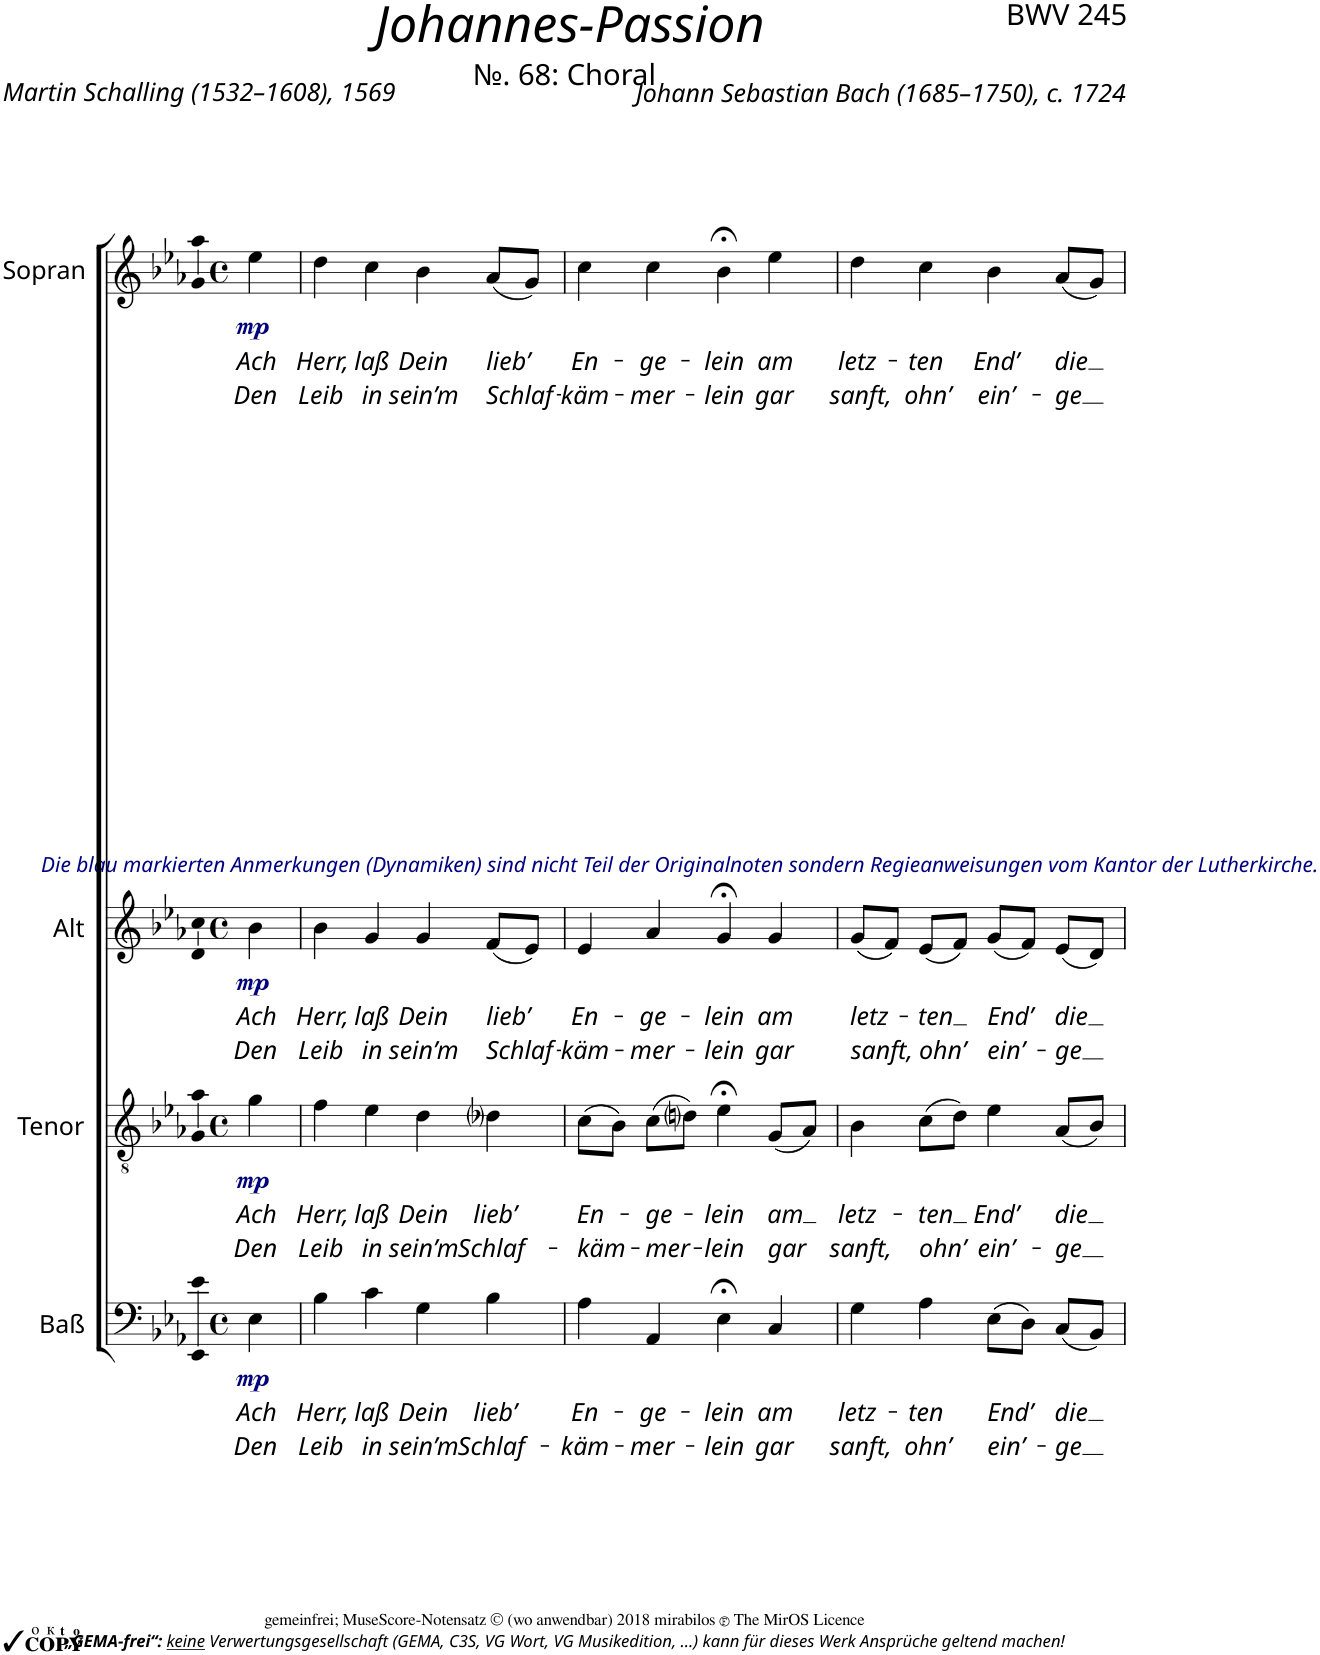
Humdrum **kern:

**kern	**text	**text	**dynam	**kern	**text	**text	**dynam	**kern	**text	**text	**dynam	**kern	**text	**text	**dynam
*part4	*part4	*part4	*part4	*part3	*part3	*part3	*part3	*part2	*part2	*part2	*part2	*part1	*part1	*part1	*part1
*staff4	*staff4	*staff4	*staff4	*staff3	*staff3	*staff3	*staff3	*staff2	*staff2	*staff2	*staff2	*staff1	*staff1	*staff1	*staff1
*I"Baß	*	*	*	*I"Tenor	*	*	*	*I"Alt	*	*	*	*I"Sopran	*	*	*
*I'B.	*	*	*	*I'T.	*	*	*	*I'A.	*	*	*	*I'S.	*	*	*
*clefF4	*	*	*	*clefGv2	*	*	*	*clefG2	*	*	*	*clefG2	*	*	*
*k[b-e-a-]	*	*	*	*k[b-e-a-]	*	*	*	*k[b-e-a-]	*	*	*	*k[b-e-a-]	*	*	*
*M4/4	*	*	*	*M4/4	*	*	*	*M4/4	*	*	*	*M4/4	*	*	*
*met(c)	*	*	*	*met(c)	*	*	*	*met(c)	*	*	*	*met(c)	*	*	*
=1	=1	=1	=1	=1	=1	=1	=1	=1	=1	=1	=1	=1	=1	=1	=1
!	!	!	!	!	!	!	!	!	!	!	!	!LO:TX:b:i:color=#000080:t=Die blau markierten Anmerkungen (Dynamiken) sind nicht Teil der Originalnoten sondern Regieanweisungen vom Kantor der Lutherkirche.	!	!	!
!	!LO:LY:b	!LO:LY:b	!LO:DY:b	!	!LO:LY:b	!LO:LY:b	!LO:DY:b	!	!LO:LY:b	!LO:LY:b	!LO:DY:b	!	!LO:LY:b	!LO:LY:b	!LO:DY:b
4E-\	Ach	Den	mp	4g\	Ach	Den	mp	4b-\	Ach	Den	mp	4ee-\	Ach	Den	mp
=2	=2	=2	=2	=2	=2	=2	=2	=2	=2	=2	=2	=2	=2	=2	=2
!	!LO:LY:b	!LO:LY:b	!	!	!LO:LY:b	!LO:LY:b	!	!	!LO:LY:b	!LO:LY:b	!	!	!LO:LY:b	!LO:LY:b	!
4B-\	Herr,	Leib	.	4f\	Herr,	Leib	.	4b-\	Herr,	Leib	.	4dd\	Herr,	Leib	.
!	!LO:LY:b	!LO:LY:b	!	!	!LO:LY:b	!LO:LY:b	!	!	!LO:LY:b	!LO:LY:b	!	!	!LO:LY:b	!LO:LY:b	!
4c\	laß	in	.	4e-\	laß	in	.	4g/	laß	in	.	4cc\	laß	in	.
!	!LO:LY:b	!LO:LY:b	!	!	!LO:LY:b	!LO:LY:b	!	!	!LO:LY:b	!LO:LY:b	!	!	!LO:LY:b	!LO:LY:b	!
4G\	Dein	sein’m	.	4d\	Dein	sein’m	.	4g/	Dein	sein’m	.	4b-\	Dein	sein’m	.
!	!LO:LY:b	!LO:LY:b	!	!	!LO:LY:b	!LO:LY:b	!	!	!LO:LY:b	!LO:LY:b	!	!	!LO:LY:b	!LO:LY:b	!
4B-\	lieb’	Schlaf-	.	4d-i\	lieb’	Schlaf-	.	(8f/L	lieb’	Schlaf-	.	(8a-/L	lieb’	Schlaf-	.
.	.	.	.	.	.	.	.	8e-/J)	.	.	.	8g/J)	.	.	.
=3	=3	=3	=3	=3	=3	=3	=3	=3	=3	=3	=3	=3	=3	=3	=3
!	!LO:LY:b	!LO:LY:b	!	!	!LO:LY:b	!LO:LY:b	!	!	!LO:LY:b	!LO:LY:b	!	!	!LO:LY:b	!LO:LY:b	!
4A-\	En-	-käm-	.	(8c\L	En-	-käm-	.	4e-/	En-	-käm-	.	4cc\	En-	-käm-	.
.	.	.	.	8B-\J)	.	.	.	.	.	.	.	.	.	.	.
!	!LO:LY:b	!LO:LY:b	!	!	!LO:LY:b	!LO:LY:b	!	!	!LO:LY:b	!LO:LY:b	!	!	!LO:LY:b	!LO:LY:b	!
4AA-/	-ge-	-mer-	.	(8c\L	-ge-	-mer-	.	4a-/	-ge-	-mer-	.	4cc\	-ge-	-mer-	.
.	.	.	.	8dni\J)	.	.	.	.	.	.	.	.	.	.	.
!	!LO:LY:b	!LO:LY:b	!	!	!LO:LY:b	!LO:LY:b	!	!	!LO:LY:b	!LO:LY:b	!	!	!LO:LY:b	!LO:LY:b	!
4E-;<\	-lein	-lein	.	4e-;<\	-lein	-lein	.	4g;</	-lein	-lein	.	4b-;<\	-lein	-lein	.
!	!LO:LY:b	!LO:LY:b	!	!	!LO:LY:b	!LO:LY:b	!	!	!LO:LY:b	!LO:LY:b	!	!	!LO:LY:b	!LO:LY:b	!
4C/	am	gar	.	(8G/L	am	gar	.	4g/	am	gar	.	4ee-\	am	gar	.
.	.	.	.	8A-/J)	.	.	.	.	.	.	.	.	.	.	.
=4	=4	=4	=4	=4	=4	=4	=4	=4	=4	=4	=4	=4	=4	=4	=4
!	!LO:LY:b	!LO:LY:b	!	!	!LO:LY:b	!LO:LY:b	!	!	!LO:LY:b	!LO:LY:b	!	!	!LO:LY:b	!LO:LY:b	!
4G\	letz-	sanft,	.	4B-\	letz-	sanft,	.	(8g/L	letz-	sanft,	.	4dd\	letz-	sanft,	.
.	.	.	.	.	.	.	.	8f/J)	.	.	.	.	.	.	.
!	!LO:LY:b	!LO:LY:b	!	!	!LO:LY:b	!LO:LY:b	!	!	!LO:LY:b	!LO:LY:b	!	!	!LO:LY:b	!LO:LY:b	!
4A-\	-ten	ohn’	.	(8c\L	-ten	ohn’	.	(8e-/L	-ten	ohn’	.	4cc\	-ten	ohn’	.
.	.	.	.	8d\J)	.	.	.	8f/J)	.	.	.	.	.	.	.
!	!LO:LY:b	!LO:LY:b	!	!	!LO:LY:b	!LO:LY:b	!	!	!LO:LY:b	!LO:LY:b	!	!	!LO:LY:b	!LO:LY:b	!
(8E-\L	End’	ein’-	.	4e-\	End’	ein’-	.	(8g/L	End’	ein’-	.	4b-\	End’	ein’-	.
8D\J)	.	.	.	.	.	.	.	8f/J)	.	.	.	.	.	.	.
!	!LO:LY:b	!LO:LY:b	!	!	!LO:LY:b	!LO:LY:b	!	!	!LO:LY:b	!LO:LY:b	!	!	!LO:LY:b	!LO:LY:b	!
(8C/L	die	-ge	.	(8A-/L	die	-ge	.	(8e-/L	die	-ge	.	(8a-/L	die	-ge	.
8BB-/J)	.	.	.	8B-/J)	.	.	.	8d/J)	.	.	.	8g/J)	.	.	.
=	=	=	=	=	=	=	=	=	=	=	=	=	=	=	=
*-	*-	*-	*-	*-	*-	*-	*-	*-	*-	*-	*-	*-	*-	*-	*-
